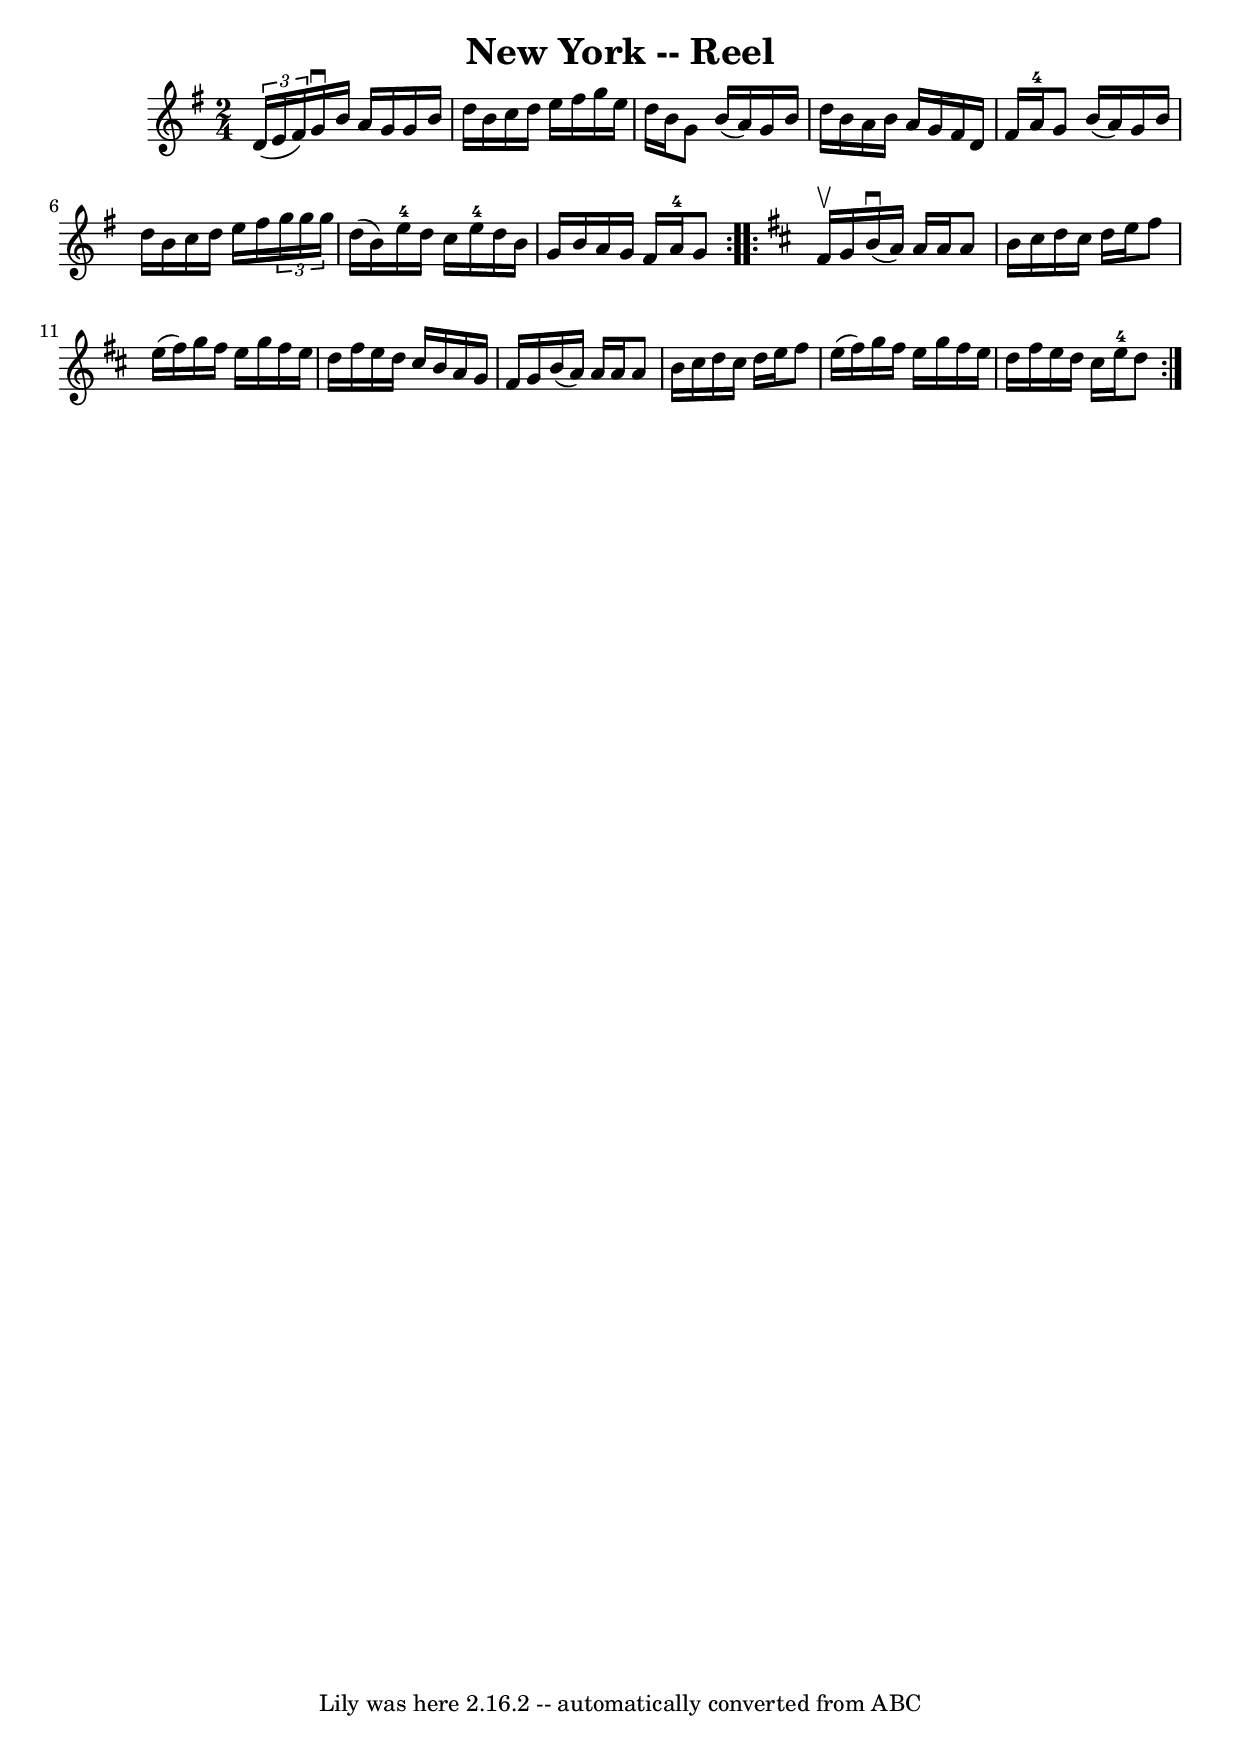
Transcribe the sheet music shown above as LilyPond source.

\version "2.7.40"
\include "Mammoth.ily"
\header {
	%% book = "Ryan's Mammoth Collection"
	crossRefNumber = "1"
	footnotes = "\\\\292"
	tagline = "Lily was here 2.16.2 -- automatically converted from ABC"
	title = "New York -- Reel"
}
voicedefault =  {
\set Score.defaultBarType = "empty"

\repeat volta 2 {
\time 2/4 \key g \major   \times 2/3 { d'16 (e'16 fis'16) } |
 
 g'16^\downbow b'16 a'16 g'16 g'16 b'16 d''16 b'16    
|
 c''16 d''16 e''16 fis''16 g''16 e''16 d''16    
b'16    |
 g'8 b'16 (a'16) g'16 b'16 d''16 b'16    
|
 a'16 b'16 a'16 g'16 fis'16 d'16 fis'16 a'16 
-4   |
 g'8 b'16 (a'16) g'16 b'16 d''16 b'16    
|
 c''16 d''16 e''16 fis''16    \times 2/3 { g''16 g''16  
 g''16  } d''16 (b'16)   |
 e''16-4 d''16 c''16    
e''16-4 d''16 b'16 g'16 b'16    |
 a'16 g'16 fis'16 
 a'16-4 g'8  }   \key d \major   \repeat volta 2 { fis'16^\upbow   
g'16  |
 b'16^\downbow(a'16) a'16 a'16 a'8 b'16    
cis''16    |
 d''16 cis''16 d''16 e''16 fis''8 e''16 (
fis''16)   |
 g''16 fis''16 e''16 g''16 fis''16 e''16 
 d''16 fis''16    |
 e''16 d''16 cis''16 b'16 a'16    
g'16 fis'16 g'16    |
 b'16 (a'16) a'16 a'16 a'8  
 b'16 cis''16    |
 d''16 cis''16 d''16 e''16 fis''8    
e''16 (fis''16)   |
 g''16 fis''16 e''16 g''16    
fis''16 e''16 d''16 fis''16    |
 e''16 d''16 cis''16    
e''16-4 d''8  }   
}

\score{
    <<

	\context Staff="default"
	{
	    \voicedefault 
	}

    >>
	\layout {
	}
	\midi {}
}
